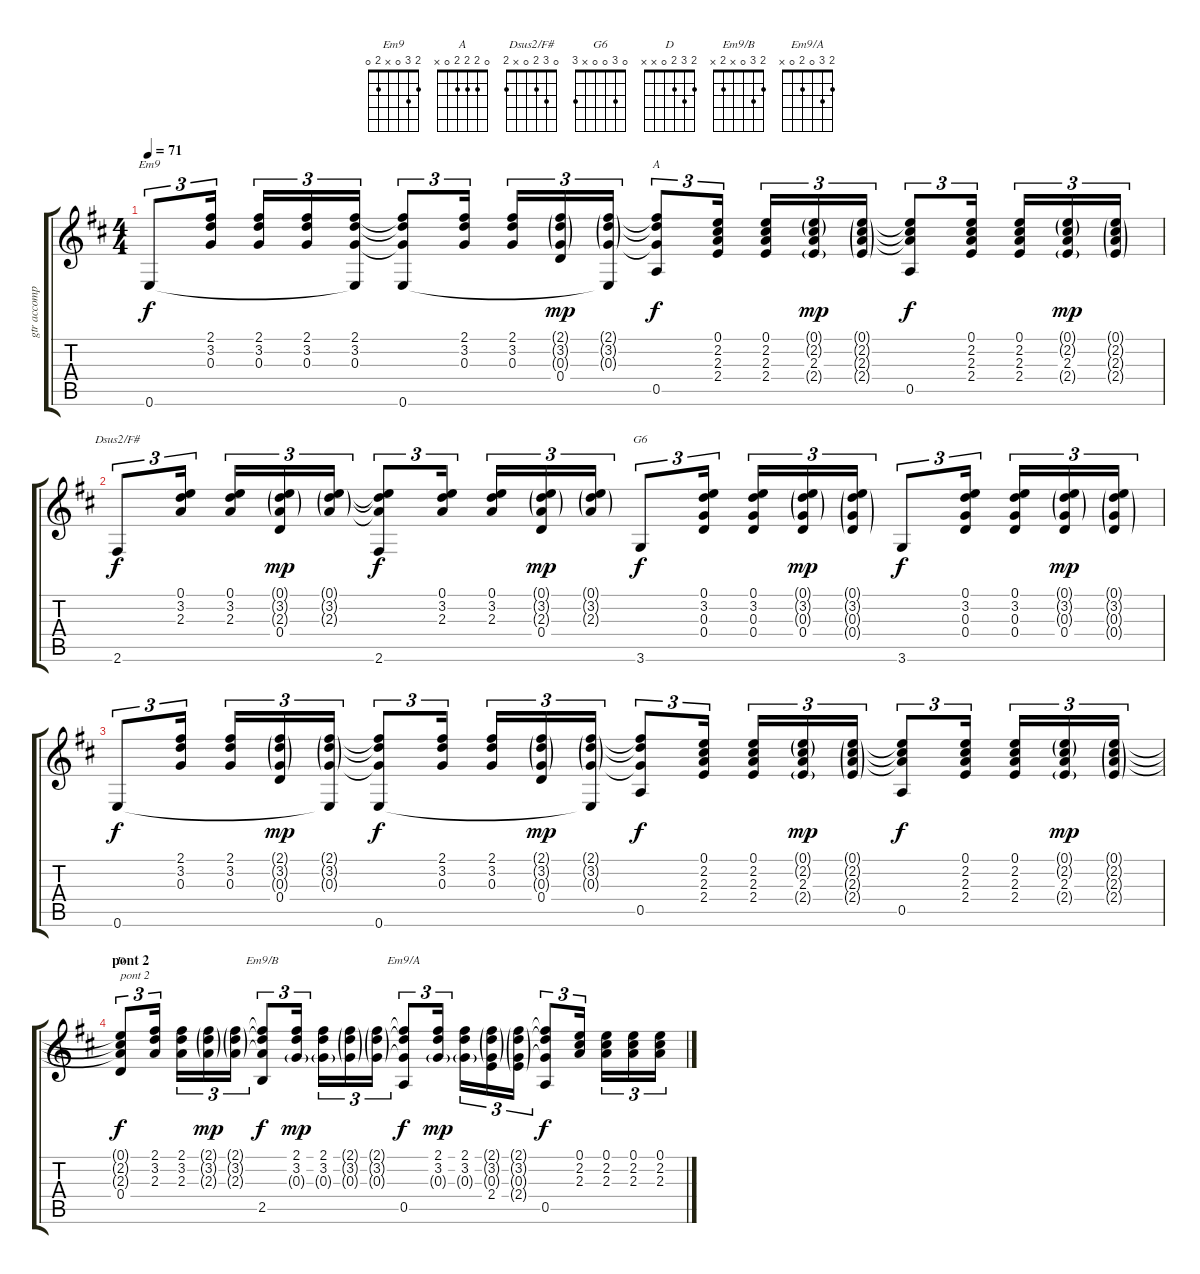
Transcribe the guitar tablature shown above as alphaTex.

\track ("gtr accompagnement" "gtr accomp") {instrument acousticguitarnylon}
\staff {score tabs}
\tuning (E4 B3 G3 D3 A2 E2) {hide}
\chord ("Em9" 2 3 0 x 2 0)
\chord ("A" 0 2 2 2 0 x)
\chord ("Dsus2/F#" 0 3 2 0 x 2)
\chord ("G6" 0 3 0 0 x 3)
\chord ("D" 2 3 2 0 x x)
\chord ("Em9/B" 2 3 0 x 2 x)
\chord ("Em9/A" 2 3 0 2 0 x)
\ts (4 4)
\tempo 71
\clef g2
\ks d
0.6.8{tu (3 2) ch "Em9" dy f} (2.1 3.2 0.3).16{tu (3 2)} (2.1 3.2 0.3).16{tu (3 2)} (2.1 3.2 0.3).16{tu (3 2)} (2.1 3.2 0.3 0.6{t}).16{tu (3 2)} (2.1{t} 3.2{t} 0.3{t} 0.6).8{tu (3 2)} (2.1 3.2 0.3).16{tu (3 2)} (2.1 3.2 0.3).16{tu (3 2)} (2.1{g} 3.2{g} 0.3{g} 0.4).16{tu (3 2) dy mp} (2.1{g} 3.2{g} 0.3{g} 0.6{t}).16{tu (3 2)} (2.1{t} 3.2{t} 0.3{t} 0.5).8{tu (3 2) ch "A" dy f} (0.1 2.2 2.3 2.4).16{tu (3 2)} (0.1 2.2 2.3 2.4).16{tu (3 2)} (0.1{g} 2.2{g} 2.3 2.4{g}).16{tu (3 2) dy mp} (0.1{g} 2.2{g} 2.3{g} 2.4{g}).16{tu (3 2)} (0.1{t} 2.2{t} 2.3{t} 0.5).8{tu (3 2) dy f} (0.1 2.2 2.3 2.4).16{tu (3 2)} (0.1 2.2 2.3 2.4).16{tu (3 2)} (0.1{g} 2.2{g} 2.3 2.4{g}).16{tu (3 2) dy mp} (0.1{g} 2.2{g} 2.3{g} 2.4{g}).16{tu (3 2)} |
2.6.8{tu (3 2) ch "Dsus2/F#" dy f} (0.1 3.2 2.3).16{tu (3 2)} (0.1 3.2 2.3).16{tu (3 2)} (0.1{g} 3.2{g} 2.3{g} 0.4).16{tu (3 2) dy mp} (0.1{g} 3.2{g} 2.3{g}).16{tu (3 2)} (0.1{t} 3.2{t} 2.3{t} 2.6).8{tu (3 2) dy f} (0.1 3.2 2.3).16{tu (3 2)} (0.1 3.2 2.3).16{tu (3 2)} (0.1{g} 3.2{g} 2.3{g} 0.4).16{tu (3 2) dy mp} (0.1{g} 3.2{g} 2.3{g}).16{tu (3 2)} 3.6.8{tu (3 2) ch "G6" dy f} (0.1 3.2 0.3 0.4).16{tu (3 2)} (0.1 3.2 0.3 0.4).16{tu (3 2)} (0.1{g} 3.2{g} 0.3{g} 0.4).16{tu (3 2) dy mp} (0.1{g} 3.2{g} 0.3{g} 0.4{g}).16{tu (3 2)} 3.6.8{tu (3 2) dy f} (0.1 3.2 0.3 0.4).16{tu (3 2)} (0.1 3.2 0.3 0.4).16{tu (3 2)} (0.1{g} 3.2{g} 0.3{g} 0.4).16{tu (3 2) dy mp} (0.1{g} 3.2{g} 0.3{g} 0.4{g}).16{tu (3 2)} |
0.6.8{tu (3 2) dy f} (2.1 3.2 0.3).16{tu (3 2)} (2.1 3.2 0.3).16{tu (3 2)} (2.1{g} 3.2{g} 0.3{g} 0.4).16{tu (3 2) dy mp} (2.1{g} 3.2{g} 0.3{g} 0.6{t}).16{tu (3 2)} (2.1{t} 3.2{t} 0.3{t} 0.6).8{tu (3 2) dy f} (2.1 3.2 0.3).16{tu (3 2)} (2.1 3.2 0.3).16{tu (3 2)} (2.1{g} 3.2{g} 0.3{g} 0.4).16{tu (3 2) dy mp} (2.1{g} 3.2{g} 0.3{g} 0.6{t}).16{tu (3 2)} (2.1{t} 3.2{t} 0.3{t} 0.5).8{tu (3 2) dy f} (0.1 2.2 2.3 2.4).16{tu (3 2)} (0.1 2.2 2.3 2.4).16{tu (3 2)} (0.1{g} 2.2{g} 2.3 2.4{g}).16{tu (3 2) dy mp} (0.1{g} 2.2{g} 2.3{g} 2.4{g}).16{tu (3 2)} (0.1{t} 2.2{t} 2.3{t} 0.5).8{tu (3 2) dy f} (0.1 2.2 2.3 2.4).16{tu (3 2)} (0.1 2.2 2.3 2.4).16{tu (3 2)} (0.1{g} 2.2{g} 2.3 2.4{g}).16{tu (3 2) dy mp} (0.1{g} 2.2{g} 2.3{g} 2.4{g}).16{tu (3 2)} |
\section ("" "pont 2")
(0.1{t} 2.2{t} 2.3{t} 0.4).8{tu (3 2) ch "D" txt "pont 2" dy f} (2.1 3.2 2.3).16{tu (3 2)} (2.1 3.2 2.3).16{tu (3 2)} (2.1{g} 3.2{g} 2.3{g}).16{tu (3 2) dy mp} (2.1{g} 3.2{g} 2.3{g}).16{tu (3 2)} (2.1{t} 3.2{t} 2.3{t} 2.5).8{tu (3 2) ch "Em9/B" dy f} (2.1 3.2 0.3{g}).16{tu (3 2) dy mp} (2.1 3.2 0.3{g}).16{tu (3 2)} (2.1{g} 3.2{g} 0.3{g}).16{tu (3 2)} (2.1{g} 3.2{g} 0.3{g}).16{tu (3 2)} (2.1{t} 3.2{t} 0.3{t} 0.5).8{tu (3 2) ch "Em9/A" dy f} (2.1 3.2 0.3{g}).16{tu (3 2) dy mp} (2.1 3.2 0.3{g}).16{tu (3 2)} (2.1{g} 3.2{g} 0.3{g} 2.4).16{tu (3 2)} (2.1{g} 3.2{g} 0.3{g} 2.4{g}).16{tu (3 2)} (2.1{t} 3.2{t} 0.3{t} 0.5).8{tu (3 2) dy f} (0.1 2.2 2.3).16{tu (3 2)} (0.1 2.2 2.3).16{tu (3 2)} (0.1 2.2 2.3).16{tu (3 2)} (0.1 2.2 2.3).16{tu (3 2)}
